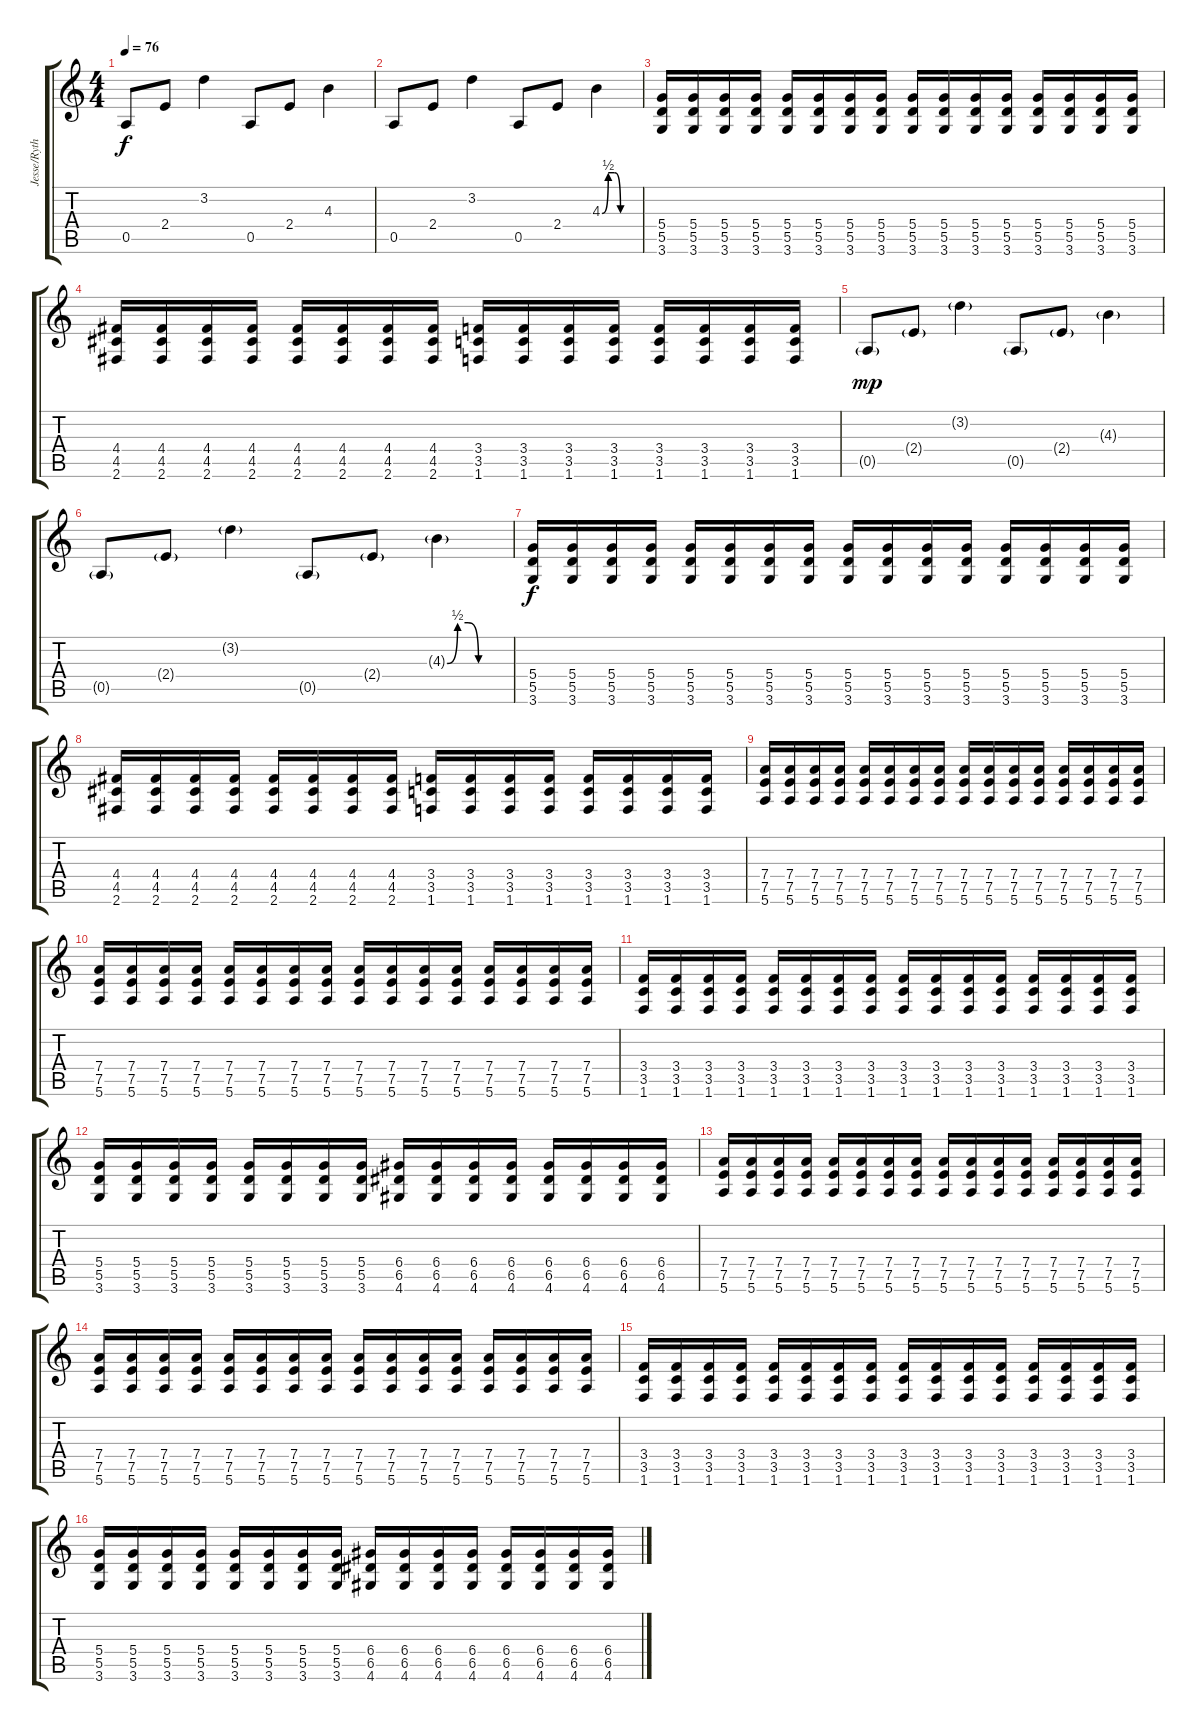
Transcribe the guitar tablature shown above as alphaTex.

\track ("Jesse/Rythm" "Jesse/Ryth") {instrument electricguitarclean}
\staff {score tabs}
\tuning (E4 B3 G3 D3 A2 E2) {hide}
\ts (4 4)
\tempo 76
\clef g2
\ks c
0.5.8{dy f} 2.4.8 3.2.4 0.5.8 2.4.8 4.3.4 |
0.5.8 2.4.8 3.2.4 0.5.8 2.4.8 4.3{be (custom 0 0 10 2 20 2 30 0 60 0)}.4 |
(5.4 5.5 3.6).16{instrument overdrivenguitar} (5.4 5.5 3.6).16 (5.4 5.5 3.6).16 (5.4 5.5 3.6).16 (5.4 5.5 3.6).16 (5.4 5.5 3.6).16 (5.4 5.5 3.6).16 (5.4 5.5 3.6).16 (5.4 5.5 3.6).16 (5.4 5.5 3.6).16 (5.4 5.5 3.6).16 (5.4 5.5 3.6).16 (5.4 5.5 3.6).16 (5.4 5.5 3.6).16 (5.4 5.5 3.6).16 (5.4 5.5 3.6).16 |
(4.4 4.5 2.6).16 (4.4 4.5 2.6).16 (4.4 4.5 2.6).16 (4.4 4.5 2.6).16 (4.4 4.5 2.6).16 (4.4 4.5 2.6).16 (4.4 4.5 2.6).16 (4.4 4.5 2.6).16 (3.4 3.5 1.6).16 (3.4 3.5 1.6).16 (3.4 3.5 1.6).16 (3.4 3.5 1.6).16 (3.4 3.5 1.6).16 (3.4 3.5 1.6).16 (3.4 3.5 1.6).16 (3.4 3.5 1.6).16 |
0.5{g}.8{dy mp instrument overdrivenguitar} 2.4{g}.8 3.2{g}.4 0.5{g}.8 2.4{g}.8 4.3{g}.4 |
0.5{g}.8 2.4{g}.8 3.2{g}.4 0.5{g}.8 2.4{g}.8 4.3{be (custom 0 0 10 2 20 2 30 0 60 0) g}.4 |
(5.4 5.5 3.6).16{dy f instrument overdrivenguitar} (5.4 5.5 3.6).16 (5.4 5.5 3.6).16 (5.4 5.5 3.6).16 (5.4 5.5 3.6).16 (5.4 5.5 3.6).16 (5.4 5.5 3.6).16 (5.4 5.5 3.6).16 (5.4 5.5 3.6).16 (5.4 5.5 3.6).16 (5.4 5.5 3.6).16 (5.4 5.5 3.6).16 (5.4 5.5 3.6).16 (5.4 5.5 3.6).16 (5.4 5.5 3.6).16 (5.4 5.5 3.6).16 |
(4.4 4.5 2.6).16 (4.4 4.5 2.6).16 (4.4 4.5 2.6).16 (4.4 4.5 2.6).16 (4.4 4.5 2.6).16 (4.4 4.5 2.6).16 (4.4 4.5 2.6).16 (4.4 4.5 2.6).16 (3.4 3.5 1.6).16 (3.4 3.5 1.6).16 (3.4 3.5 1.6).16 (3.4 3.5 1.6).16 (3.4 3.5 1.6).16 (3.4 3.5 1.6).16 (3.4 3.5 1.6).16 (3.4 3.5 1.6).16 |
(7.4 7.5 5.6).16 (7.4 7.5 5.6).16 (7.4 7.5 5.6).16 (7.4 7.5 5.6).16 (7.4 7.5 5.6).16 (7.4 7.5 5.6).16 (7.4 7.5 5.6).16 (7.4 7.5 5.6).16 (7.4 7.5 5.6).16 (7.4 7.5 5.6).16 (7.4 7.5 5.6).16 (7.4 7.5 5.6).16 (7.4 7.5 5.6).16 (7.4 7.5 5.6).16 (7.4 7.5 5.6).16 (7.4 7.5 5.6).16 |
(7.4 7.5 5.6).16 (7.4 7.5 5.6).16 (7.4 7.5 5.6).16 (7.4 7.5 5.6).16 (7.4 7.5 5.6).16 (7.4 7.5 5.6).16 (7.4 7.5 5.6).16 (7.4 7.5 5.6).16 (7.4 7.5 5.6).16 (7.4 7.5 5.6).16 (7.4 7.5 5.6).16 (7.4 7.5 5.6).16 (7.4 7.5 5.6).16 (7.4 7.5 5.6).16 (7.4 7.5 5.6).16 (7.4 7.5 5.6).16 |
(3.4 3.5 1.6).16 (3.4 3.5 1.6).16 (3.4 3.5 1.6).16 (3.4 3.5 1.6).16 (3.4 3.5 1.6).16 (3.4 3.5 1.6).16 (3.4 3.5 1.6).16 (3.4 3.5 1.6).16 (3.4 3.5 1.6).16 (3.4 3.5 1.6).16 (3.4 3.5 1.6).16 (3.4 3.5 1.6).16 (3.4 3.5 1.6).16 (3.4 3.5 1.6).16 (3.4 3.5 1.6).16 (3.4 3.5 1.6).16 |
(5.4 5.5 3.6).16 (5.4 5.5 3.6).16 (5.4 5.5 3.6).16 (5.4 5.5 3.6).16 (5.4 5.5 3.6).16 (5.4 5.5 3.6).16 (5.4 5.5 3.6).16 (5.4 5.5 3.6).16 (6.4 6.5 4.6).16 (6.4 6.5 4.6).16 (6.4 6.5 4.6).16 (6.4 6.5 4.6).16 (6.4 6.5 4.6).16 (6.4 6.5 4.6).16 (6.4 6.5 4.6).16 (6.4 6.5 4.6).16 |
(7.4 7.5 5.6).16 (7.4 7.5 5.6).16 (7.4 7.5 5.6).16 (7.4 7.5 5.6).16 (7.4 7.5 5.6).16 (7.4 7.5 5.6).16 (7.4 7.5 5.6).16 (7.4 7.5 5.6).16 (7.4 7.5 5.6).16 (7.4 7.5 5.6).16 (7.4 7.5 5.6).16 (7.4 7.5 5.6).16 (7.4 7.5 5.6).16 (7.4 7.5 5.6).16 (7.4 7.5 5.6).16 (7.4 7.5 5.6).16 |
(7.4 7.5 5.6).16 (7.4 7.5 5.6).16 (7.4 7.5 5.6).16 (7.4 7.5 5.6).16 (7.4 7.5 5.6).16 (7.4 7.5 5.6).16 (7.4 7.5 5.6).16 (7.4 7.5 5.6).16 (7.4 7.5 5.6).16 (7.4 7.5 5.6).16 (7.4 7.5 5.6).16 (7.4 7.5 5.6).16 (7.4 7.5 5.6).16 (7.4 7.5 5.6).16 (7.4 7.5 5.6).16 (7.4 7.5 5.6).16 |
(3.4 3.5 1.6).16 (3.4 3.5 1.6).16 (3.4 3.5 1.6).16 (3.4 3.5 1.6).16 (3.4 3.5 1.6).16 (3.4 3.5 1.6).16 (3.4 3.5 1.6).16 (3.4 3.5 1.6).16 (3.4 3.5 1.6).16 (3.4 3.5 1.6).16 (3.4 3.5 1.6).16 (3.4 3.5 1.6).16 (3.4 3.5 1.6).16 (3.4 3.5 1.6).16 (3.4 3.5 1.6).16 (3.4 3.5 1.6).16 |
(5.4 5.5 3.6).16 (5.4 5.5 3.6).16 (5.4 5.5 3.6).16 (5.4 5.5 3.6).16 (5.4 5.5 3.6).16 (5.4 5.5 3.6).16 (5.4 5.5 3.6).16 (5.4 5.5 3.6).16 (6.4 6.5 4.6).16 (6.4 6.5 4.6).16 (6.4 6.5 4.6).16 (6.4 6.5 4.6).16 (6.4 6.5 4.6).16 (6.4 6.5 4.6).16 (6.4 6.5 4.6).16 (6.4 6.5 4.6).16
